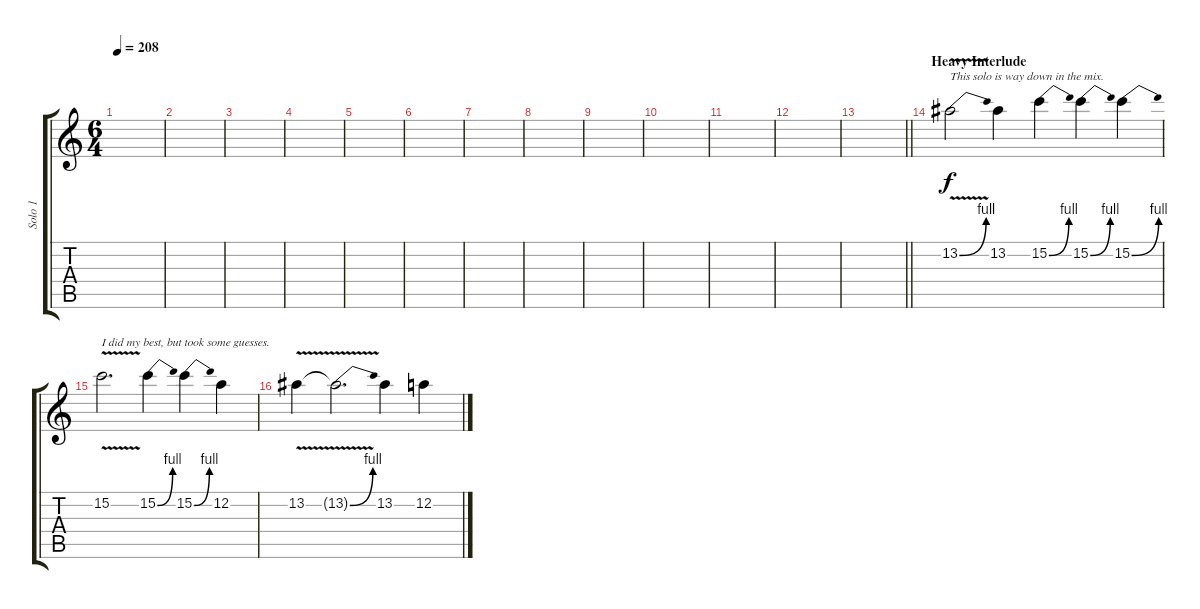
\track ("Solo 1" "Solo 1") {instrument distortionguitar}
\staff {score tabs}
\tuning (D4 A3 F3 C3 G2 D2) {hide}
\ts (6 4)
\tempo 208
\clef g2
\ks c
|
|
|
|
|
|
|
|
|
|
|
|
\barLineRight lightlight
|
\section ("" "Heavy Interlude")
13.2{be (bend 0 0 60 4) v}.2{txt "This solo is way down in the mix."} 13.2.4 15.2{be (bend 0 0 60 4)}.4 15.2{be (bend 0 0 60 4)}.4 15.2{be (bend 0 0 60 4)}.4 |
15.2{v}.2{d txt "I did my best, but took some guesses."} 15.2{be (bend 0 0 60 4)}.4 15.2{be (bend 0 0 60 4)}.4 12.2.4 |
13.2{v}.4 13.2{be (bend 0 0 60 4) t}.2{d} 13.2.4 12.2.4
